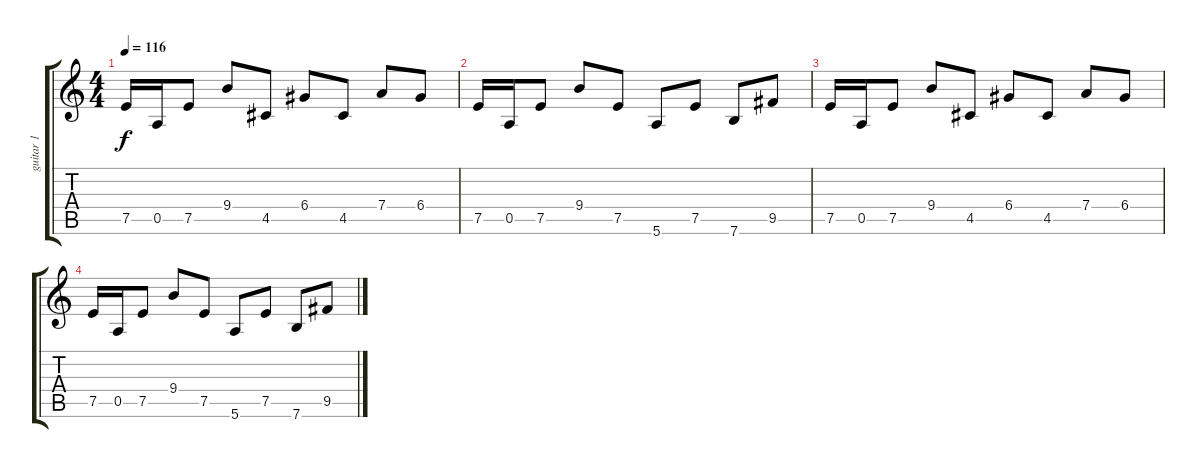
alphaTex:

\track ("guitar 1" "guitar 1") {instrument distortionguitar}
\staff {score tabs}
\tuning (E4 B3 G3 D3 A2 E2) {hide}
\ts (4 4)
\tempo 116
\clef g2
\ks c
7.5.16{dy f} 0.5.16 7.5.8 9.4.8 4.5.8 6.4.8 4.5.8 7.4.8 6.4.8 |
7.5.16 0.5.16 7.5.8 9.4.8 7.5.8 5.6.8 7.5.8 7.6.8 9.5.8 |
7.5.16 0.5.16 7.5.8 9.4.8 4.5.8 6.4.8 4.5.8 7.4.8 6.4.8 |
7.5.16 0.5.16 7.5.8 9.4.8 7.5.8 5.6.8 7.5.8 7.6.8 9.5.8
